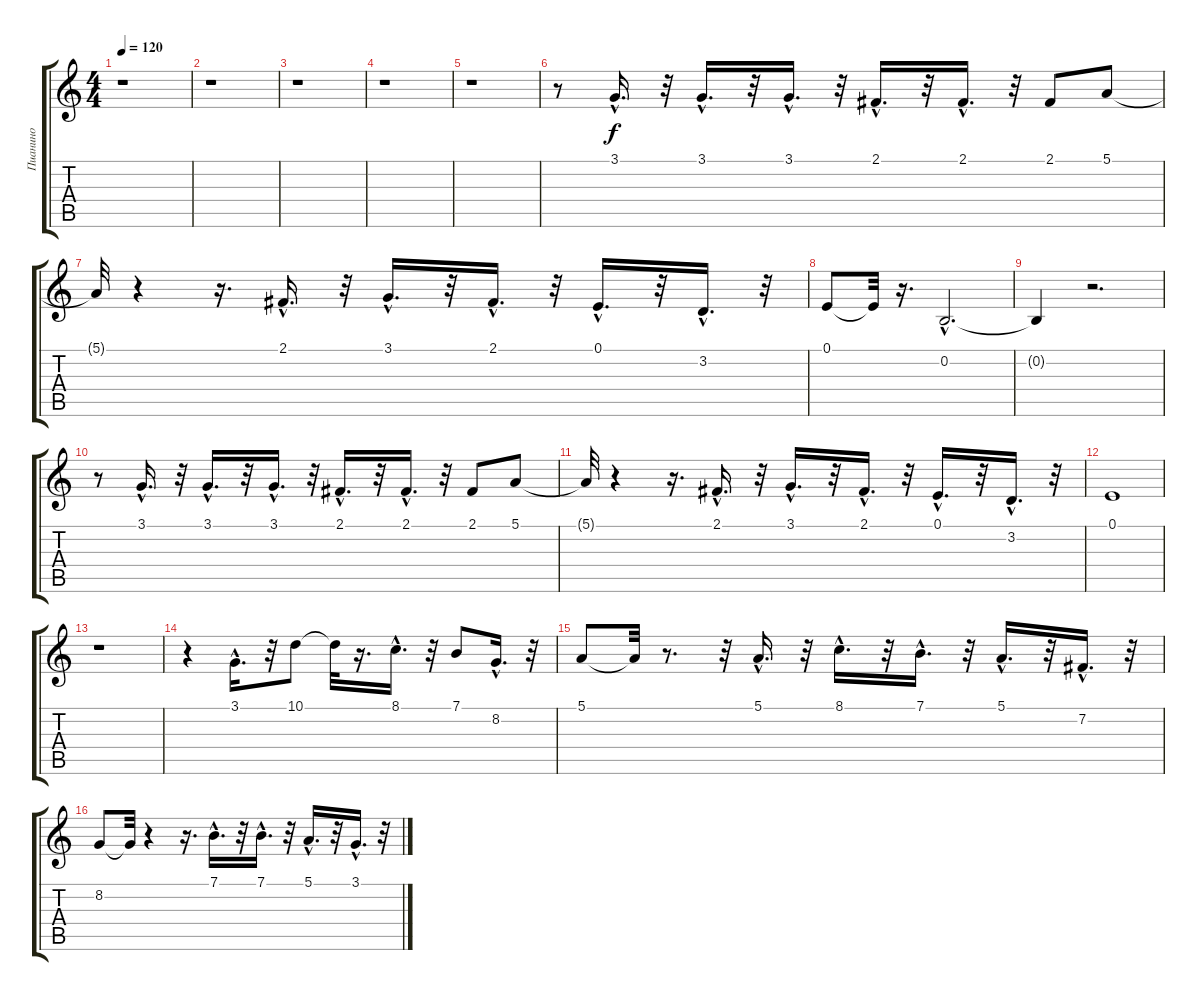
\track ("Пианино" "Пианино") {instrument electricgrandpiano}
\staff {score tabs}
\tuning (E4 B3 G3 D3 A2 E2) {hide}
\ts (4 4)
\tempo 120
\clef g2
\ks c
r.1{dy f instrument electricgrandpiano} |
r.1 |
r.1 |
r.1 |
r.1 |
r.8 3.1{hac}.16{d} r.32 3.1{hac}.16{d} r.32 3.1{hac}.16{d} r.32 2.1{hac}.16{d} r.32 2.1{hac}.16{d} r.32 2.1.8 5.1.8 |
5.1{t}.32 r.4 r.16{d} 2.1{hac}.16{d} r.32 3.1{hac}.16{d} r.32 2.1{hac}.16{d} r.32 0.1{hac}.16{d} r.32 3.2{hac}.16{d} r.32 |
0.1.8 0.1{t}.32 r.16{d} 0.2{hac}.2{d} |
0.2{t}.4 r.2{d} |
r.8 3.1{hac}.16{d} r.32 3.1{hac}.16{d} r.32 3.1{hac}.16{d} r.32 2.1{hac}.16{d} r.32 2.1{hac}.16{d} r.32 2.1.8 5.1.8 |
5.1{t}.32 r.4 r.16{d} 2.1{hac}.16{d} r.32 3.1{hac}.16{d} r.32 2.1{hac}.16{d} r.32 0.1{hac}.16{d} r.32 3.2{hac}.16{d} r.32 |
0.1.1 |
r.1 |
r.4 3.1{hac}.16{d} r.32 10.1.8 10.1{t}.32 r.16{d} 8.1{hac}.16{d} r.32 7.1.8 8.2{hac}.16{d} r.32 |
5.1.8 5.1{t}.32 r.8{d} r.32 5.1{hac}.16{d} r.32 8.1{hac}.16{d} r.32 7.1{hac}.16{d} r.32 5.1{hac}.16{d} r.32 7.2{hac}.16{d} r.32 |
8.2.8 8.2{t}.32 r.4 r.16{d} 7.1{hac}.16{d} r.32 7.1{hac}.16{d} r.32 5.1{hac}.16{d} r.32 3.1{hac}.16{d} r.32
